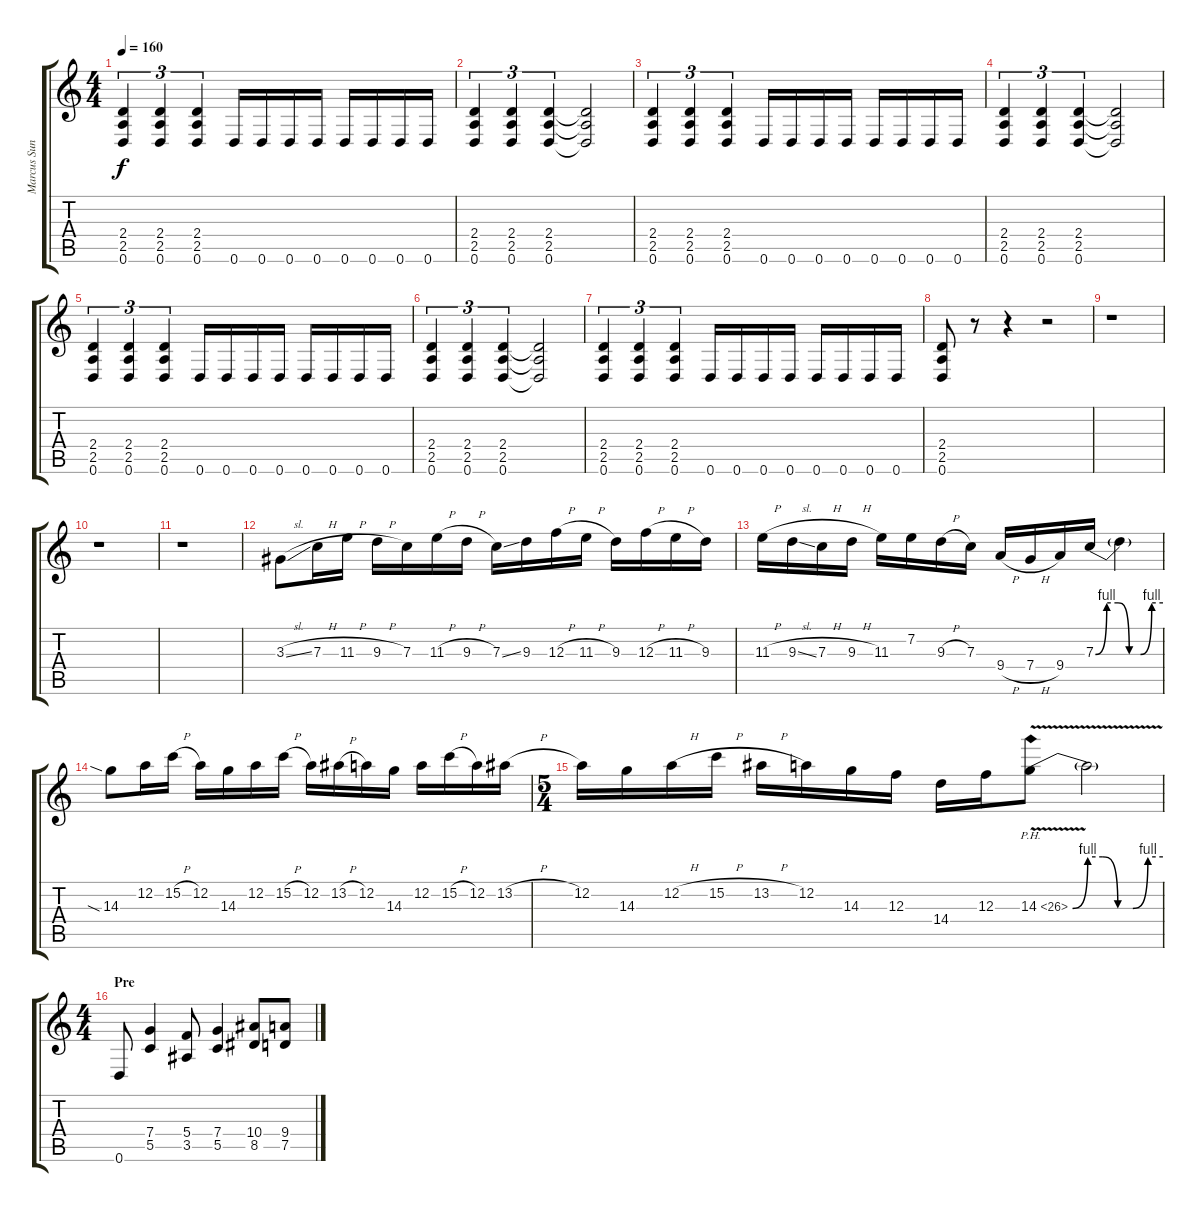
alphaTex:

\track ("Marcus Sunesson" "Marcus Sun") {instrument distortionguitar}
\staff {score tabs}
\tuning (D4 A3 F3 C3 G2 D2) {hide}
\ts (4 4)
\tempo 160
\clef g2
\ks c
(2.4 2.5 0.6).4{tu (3 2) dy f} (2.4 2.5 0.6).4{tu (3 2)} (2.4 2.5 0.6).4{tu (3 2)} 0.6.16 0.6.16 0.6.16 0.6.16 0.6.16 0.6.16 0.6.16 0.6.16 |
(2.4 2.5 0.6).4{tu (3 2)} (2.4 2.5 0.6).4{tu (3 2)} (2.4 2.5 0.6).4{tu (3 2)} (2.4{t} 2.5{t} 0.6{t}).2 |
(2.4 2.5 0.6).4{tu (3 2)} (2.4 2.5 0.6).4{tu (3 2)} (2.4 2.5 0.6).4{tu (3 2)} 0.6.16 0.6.16 0.6.16 0.6.16 0.6.16 0.6.16 0.6.16 0.6.16 |
(2.4 2.5 0.6).4{tu (3 2)} (2.4 2.5 0.6).4{tu (3 2)} (2.4 2.5 0.6).4{tu (3 2)} (2.4{t} 2.5{t} 0.6{t}).2 |
(2.4 2.5 0.6).4{tu (3 2)} (2.4 2.5 0.6).4{tu (3 2)} (2.4 2.5 0.6).4{tu (3 2)} 0.6.16 0.6.16 0.6.16 0.6.16 0.6.16 0.6.16 0.6.16 0.6.16 |
(2.4 2.5 0.6).4{tu (3 2)} (2.4 2.5 0.6).4{tu (3 2)} (2.4 2.5 0.6).4{tu (3 2)} (2.4{t} 2.5{t} 0.6{t}).2 |
(2.4 2.5 0.6).4{tu (3 2)} (2.4 2.5 0.6).4{tu (3 2)} (2.4 2.5 0.6).4{tu (3 2)} 0.6.16 0.6.16 0.6.16 0.6.16 0.6.16 0.6.16 0.6.16 0.6.16 |
(2.4 2.5 0.6).8 r.8 r.4 r.2 |
r.1 |
r.1 |
r.1 |
3.3{sl}.8 7.3{h}.16 11.3{h}.16 9.3{h}.16 7.3.16 11.3{h}.16 9.3{h}.16 7.3{ss}.16 9.3.16 12.3{h}.16 11.3{h}.16 9.3.16 12.3{h}.16 11.3{h}.16 9.3.16 |
11.3{h}.16 9.3{sl}.16 7.3{h}.16 9.3{h}.16 11.3.16 7.2.16 9.3{h}.16 7.3.16 9.4{h}.16 7.4{h}.16 9.4.16 7.3{be (custom 0 0 10 4 20 4 30 0 40 0 50 4 60 4)}.16 7.3{t}.4 |
14.3{sia}.8 12.2.16 15.2{h}.16 12.2.16 14.3.16 12.2.16 15.2{h}.16 12.2.16 13.2{h}.16 12.2.16 14.3.16 12.2.16 15.2{h}.16 12.2.16 13.2{h}.16 |
\ts (5 4)
12.2.16 14.3.16 12.2{h}.16 15.2{h}.16 13.2{h}.16 12.2.16 14.3.16 12.3.16 14.4.16 12.3.16 14.3{be (custom 0 0 10 4 20 4 30 0 40 0 50 4 60 4) ph 12 v}.8 14.3{t}.2 |
\ts (4 4)
\section ("" "Pre")
0.6.8 (7.4 5.5).4 (5.4 3.5).8 (7.4 5.5).4 (10.4 8.5).8 (9.4 7.5).8
